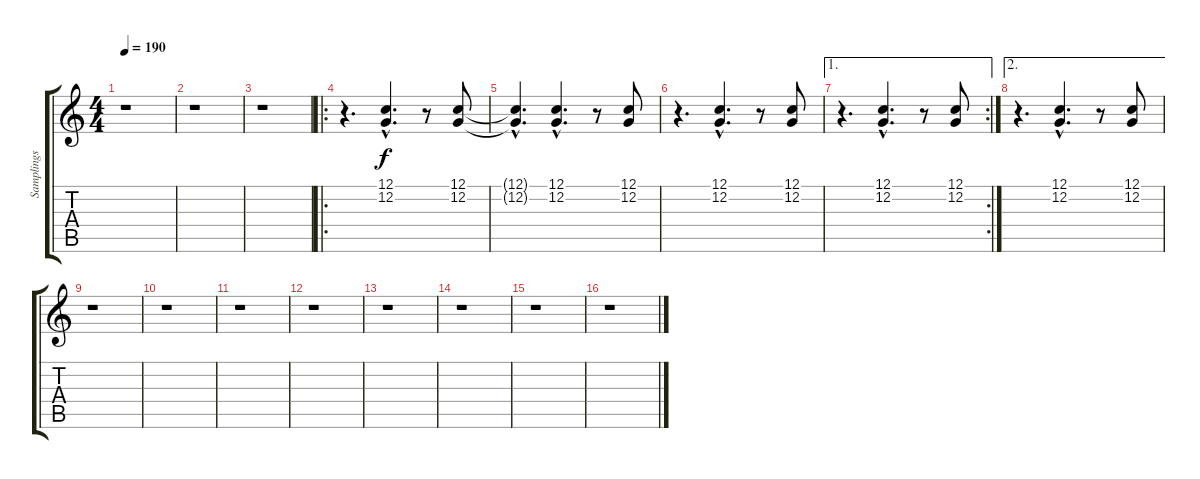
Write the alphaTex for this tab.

\track ("Samplings" "Samplings") {instrument drawbarorgan}
\staff {score tabs}
\tuning (C4 G3 Eb3 Bb2 F2 C2) {hide}
\ts (4 4)
\tempo 190
\clef g2
\ks c
r.1{dy f} |
r.1 |
r.1 |
\ro
r.4{d} (12.1{hac} 12.2{hac}).4{d volume 8 instrument tinklebell} r.8 (12.1 12.2).8 |
(12.1{hac t} 12.2{hac t}).4{d} (12.1{hac} 12.2{hac}).4{d} r.8 (12.1 12.2).8 |
r.4{d} (12.1{hac} 12.2{hac}).4{d} r.8 (12.1 12.2).8 |
\ae 1
\rc 2
r.4{d} (12.1{hac} 12.2{hac}).4{d} r.8 (12.1 12.2).8 |
\ae 2
r.4{d} (12.1{hac} 12.2{hac}).4{d} r.8 (12.1 12.2).8 |
r.1 |
r.1 |
r.1 |
r.1 |
r.1 |
r.1 |
r.1 |
r.1
